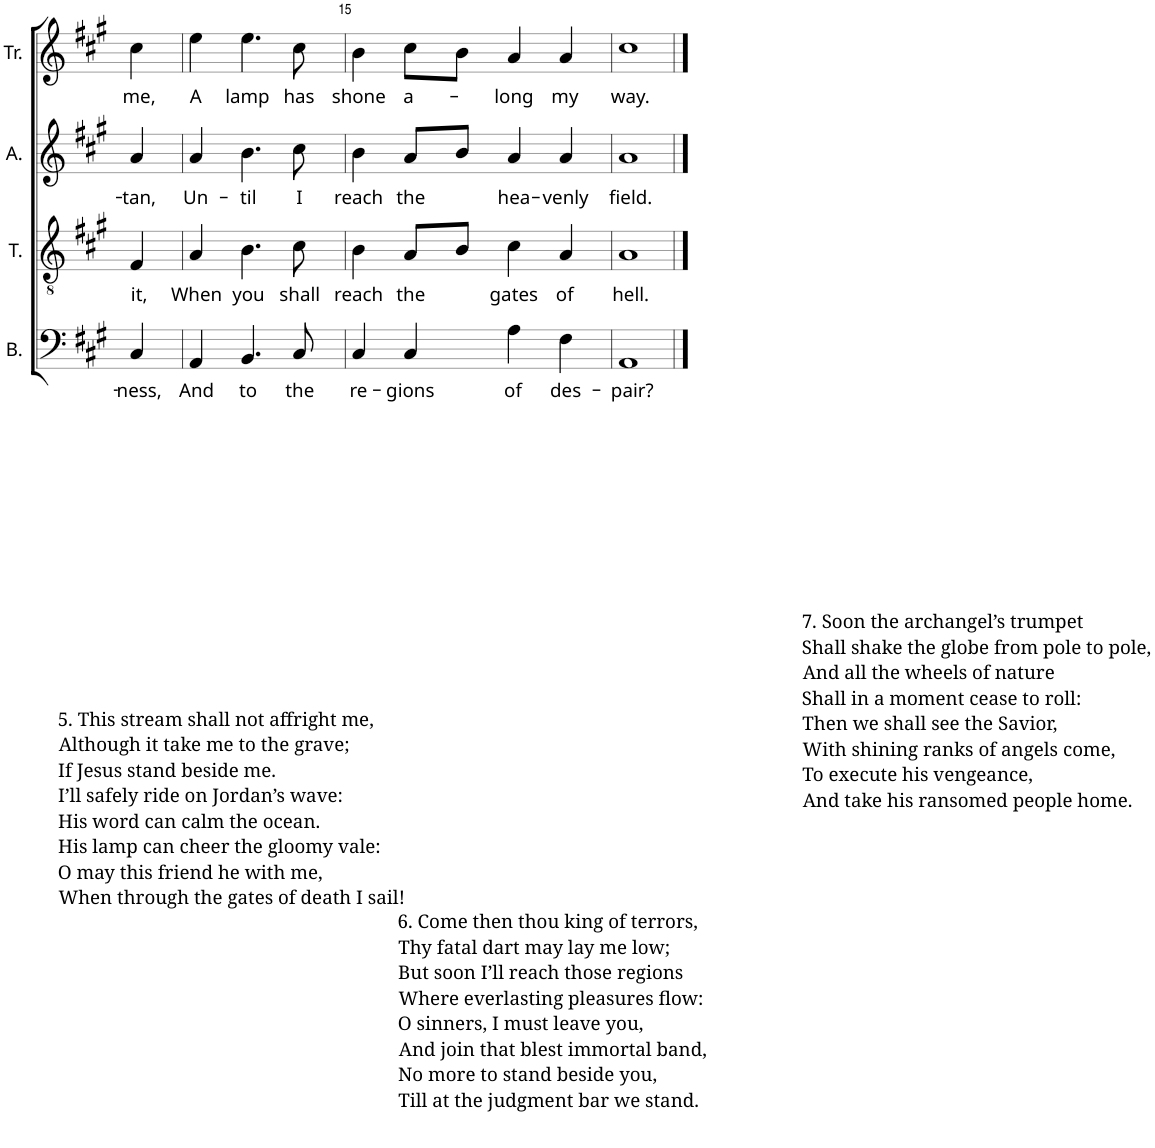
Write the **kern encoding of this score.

**kern	**text	**kern	**text	**kern	**text	**kern	**text
*part4	*part4	*part3	*part3	*part2	*part2	*part1	*part1
*staff4	*staff4	*staff3	*staff3	*staff2	*staff2	*staff1	*staff1
*I"B.	*	*I"T.	*	*I"A.	*	*I"Tr.	*
*I'B.	*	*I'T.	*	*I'A.	*	*I'Tr.	*
!!LO:PB:g=z
*clefF4	*	*clefGv2	*	*clefG2	*	*clefG2	*
*k[f#c#g#]	*	*k[f#c#g#]	*	*k[f#c#g#]	*	*k[f#c#g#]	*
*M4/4	*	*M4/4	*	*M4/4	*	*M4/4	*
*met(c)	*	*met(c)	*	*met(c)	*	*met(c)	*
=14	=14	=14	=14	=14	=14	=14	=14
!LO:TX:b:t=5. This stream shall not affright me,	!	!	!	!	!	!	!
!LO:TX:b:t=Although it take me to the grave;	!	!	!	!	!	!	!
!LO:TX:b:t=If Jesus stand beside me.	!	!	!	!	!	!	!
!LO:TX:b:t=I’ll safely ride on Jordan’s wave&colon;	!	!	!	!	!	!	!
!LO:TX:b:t=His word can calm the ocean.	!	!	!	!	!	!	!
!LO:TX:b:t=His lamp can cheer the gloomy vale&colon;	!	!	!	!	!	!	!
!LO:TX:b:t=O may this friend he with me,	!	!	!	!	!	!	!
!LO:TX:b:t=When through the gates of death I sail!	!	!	!	!	!	!	!
!	!LO:LY:b	!	!LO:LY:b	!	!LO:LY:b	!	!LO:LY:b
4C#/	-ness,	4F#/	it,	4a/	-tan,	4cc#\	me,
!	!LO:LY:b	!	!LO:LY:b	!	!LO:LY:b	!	!LO:LY:b
4AA/	And	4A/	When	4a/	Un-	4ee\	A
!	!LO:LY:b	!	!LO:LY:b	!	!LO:LY:b	!	!LO:LY:b
4.BB/	to	4.B\	you	4.b\	-til	4.ee\	lamp
!	!LO:LY:b	!	!LO:LY:b	!	!LO:LY:b	!	!LO:LY:b
8C#/	the	8c#\	shall	8cc#\	I	8cc#\	has
=15	=15	=15	=15	=15	=15	=15	=15
!	!LO:LY:b	!	!LO:LY:b	!	!LO:LY:b	!	!LO:LY:b
4C#/	re-	4B\	reach	4b\	reach	4b\	shone
!LO:TX:b:t=6. Come then thou king of terrors,	!	!	!	!	!	!	!
!LO:TX:b:t=Thy fatal dart may lay me low;	!	!	!	!	!	!	!
!LO:TX:b:t=But soon I’ll reach those regions	!	!	!	!	!	!	!
!LO:TX:b:t=Where everlasting pleasures flow&colon;	!	!	!	!	!	!	!
!LO:TX:b:t=O sinners, I must leave you,	!	!	!	!	!	!	!
!LO:TX:b:t=And join that blest immortal band,	!	!	!	!	!	!	!
!LO:TX:b:t=No more to stand beside you,	!	!	!	!	!	!	!
!LO:TX:b:t=Till at the judgment bar we stand.	!	!	!	!	!	!	!
!	!LO:LY:b	!	!LO:LY:b	!	!LO:LY:b	!	!LO:LY:b
4C#/	-gions	8A/L	the	8a/L	the	8cc#\L	a-
.	.	8B/J	.	8b/J	.	8b\J	.
!	!LO:LY:b	!	!LO:LY:b	!	!LO:LY:b	!	!LO:LY:b
4A\	of	4c#\	gates	4a/	hea-	4a/	-long
!	!LO:LY:b	!	!LO:LY:b	!	!LO:LY:b	!	!LO:LY:b
4F#\	des-	4A/	of	4a/	-venly	4a/	my
=16	=16	=16	=16	=16	=16	=16	=16
!	!	!LO:TX:b:t=7. Soon the archangel’s trumpet	!	!	!	!	!
!	!	!LO:TX:b:t=Shall shake the globe from pole to pole,	!	!	!	!	!
!	!	!LO:TX:b:t=And all the wheels of nature	!	!	!	!	!
!	!	!LO:TX:b:t=Shall in a moment cease to roll&colon;	!	!	!	!	!
!	!	!LO:TX:b:t=Then we shall see the Savior,	!	!	!	!	!
!	!	!LO:TX:b:t=With shining ranks of angels come,	!	!	!	!	!
!	!	!LO:TX:b:t=To execute his vengeance,	!	!	!	!	!
!	!	!LO:TX:b:t=And take his ransomed people home.	!	!	!	!	!
!	!LO:LY:b	!	!LO:LY:b	!	!LO:LY:b	!	!LO:LY:b
1AA	-pair?	1A	hell.	1a	field.	1cc#	way.
==	==	==	==	==	==	==	==
*-	*-	*-	*-	*-	*-	*-	*-
